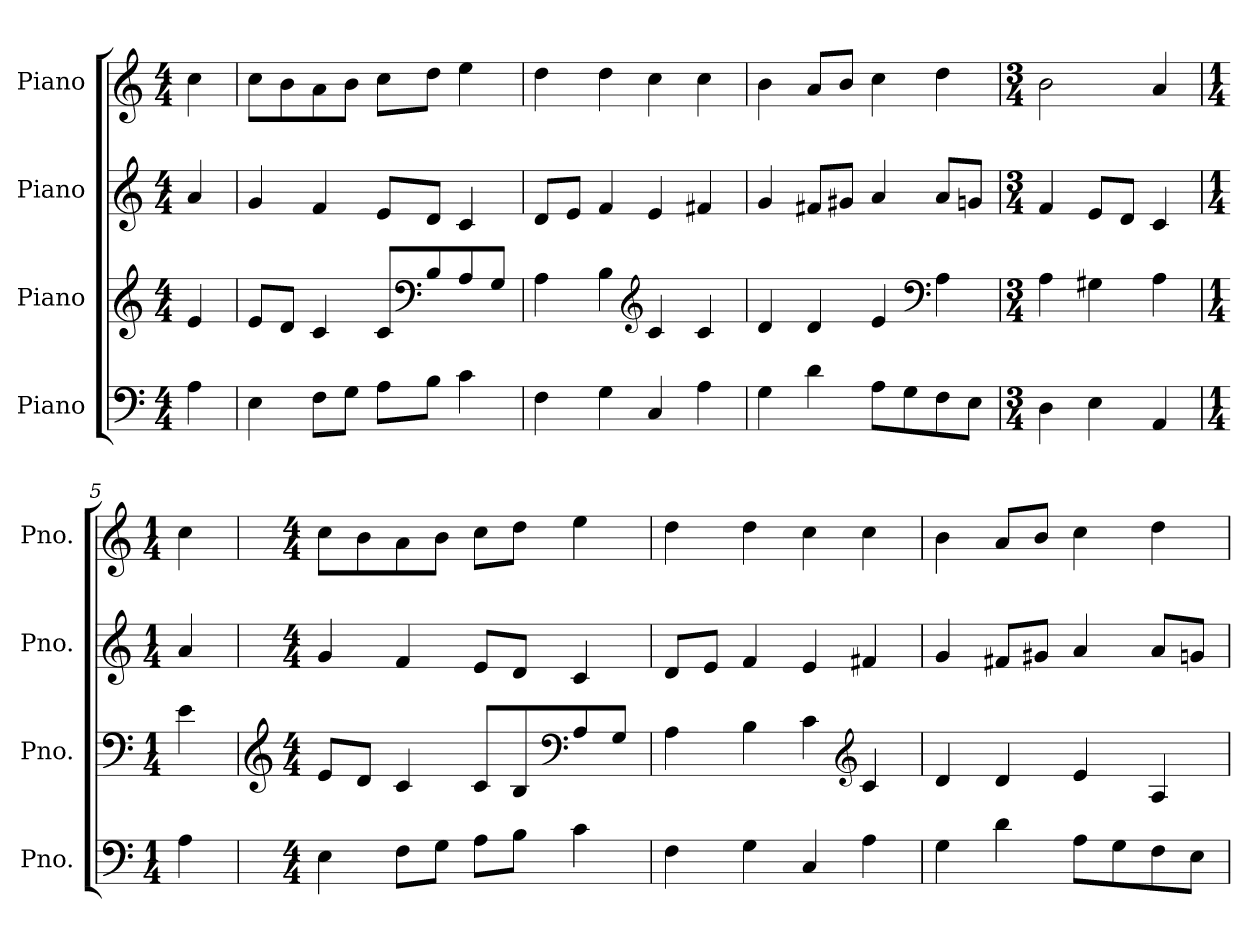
**kern	**kern	**kern	**kern
*part4	*part3	*part2	*part1
*staff4	*staff3	*staff2	*staff1
*I"Piano	*I"Piano	*I"Piano	*I"Piano
*I'Pno.	*I'Pno.	*I'Pno.	*I'Pno.
*clefF4	*clefG2	*clefG2	*clefG2
*k[]	*k[]	*k[]	*k[]
*M4/4	*M4/4	*M4/4	*M4/4
*MM120	*MM120	*MM120	*MM120
=	=	=	=
4A\	4e/	4a/	4cc\
=1	=1	=1	=1
4E\	8e/L	4g/	8cc\L
.	8d/J	.	8b\
8F\L	4c/	4f/	8a\
8G\J	.	.	8b\J
8A\L	8c/L	8e/L	8cc\L
*	*clefF4	*	*
8B\J	8B/	8d/J	8dd\J
4c\	8A/	4c/	4ee\
.	8G/J	.	.
=2	=2	=2	=2
4F\	4A\	8d/L	4dd\
.	.	8e/J	.
4G\	4B\	4f/	4dd\
*	*clefG2	*	*
4C/	4c/	4e/	4cc\
4A\	4c/	4f#X/	4cc\
=3	=3	=3	=3
4G\	4d/	4g/	4b\
4d\	4d/	8f#X/L	8a/L
.	.	8g#X/J	8b/J
8A\L	4e/	4a/	4cc\
8G\	.	.	.
*	*clefF4	*	*
8F\	4A\	8a/L	4dd\
8E\J	.	8gn/J	.
=4	=4	=4	=4
*M3/4	*M3/4	*M3/4	*M3/4
4D\	4A\	4f/	2b\
4E\	4G#X\	8e/L	.
.	.	8d/J	.
4AA/	4A\	4c/	4a/
=5	=5	=5	=5
*M1/4	*M1/4	*M1/4	*M1/4
4A\	4e\	4a/	4cc\
!!LO:LB:g=z
=6	=6	=6	=6
*	*clefG2	*	*
*M4/4	*M4/4	*M4/4	*M4/4
4E\	8e/L	4g/	8cc\L
.	8d/J	.	8b\
8F\L	4c/	4f/	8a\
8G\J	.	.	8b\J
8A\L	8c/L	8e/L	8cc\L
8B\J	8B/	8d/J	8dd\J
*	*clefF4	*	*
4c\	8A/	4c/	4ee\
.	8G/J	.	.
=7	=7	=7	=7
4F\	4A\	8d/L	4dd\
.	.	8e/J	.
4G\	4B\	4f/	4dd\
4C/	4c\	4e/	4cc\
*	*clefG2	*	*
4A\	4c/	4f#X/	4cc\
=8	=8	=8	=8
4G\	4d/	4g/	4b\
4d\	4d/	8f#X/L	8a/L
.	.	8g#X/J	8b/J
8A\L	4e/	4a/	4cc\
8G\	.	.	.
8F\	4A/	8a/L	4dd\
8E\J	.	8gn/J	.
=	=	=	=
*-	*-	*-	*-
